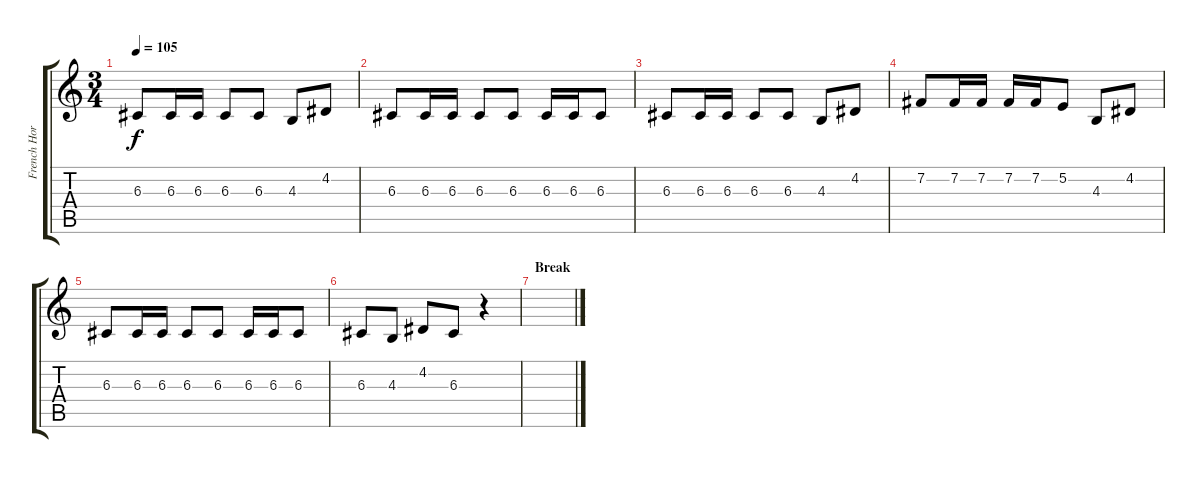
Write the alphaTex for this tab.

\track ("French Horn" "French Hor") {instrument frenchhorn}
\staff {score tabs}
\tuning (E4 B3 G3 D3 A2 E2) {hide}
\ts (3 4)
\tempo 105
\clef g2
\ks c
6.3.8{dy f} 6.3.16 6.3.16 6.3.8 6.3.8 4.3.8 4.2.8 |
6.3.8 6.3.16 6.3.16 6.3.8 6.3.8 6.3.16 6.3.16 6.3.8 |
6.3.8 6.3.16 6.3.16 6.3.8 6.3.8 4.3.8 4.2.8 |
7.2.8 7.2.16 7.2.16 7.2.16 7.2.16 5.2.8 4.3.8 4.2.8 |
6.3.8 6.3.16 6.3.16 6.3.8 6.3.8 6.3.16 6.3.16 6.3.8 |
6.3.8 4.3.8 4.2.8 6.3.8 r.4 |
\section ("" "Break")
